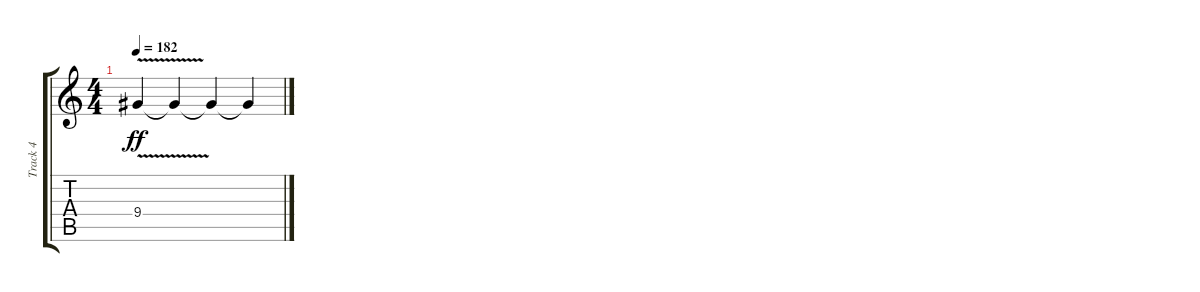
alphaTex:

\track ("Track 4" "Track 4") {instrument distortionguitar}
\staff {score tabs}
\tuning (Db4 Ab3 E3 B2 Gb2 Db2) {hide}
\ts (4 4)
\tempo 182
\clef g2
\ks c
9.4{v}.4{dy ff} 9.4{t}.4{volume 12} 9.4{t}.4{volume 9} 9.4{t}.4{volume 6}
